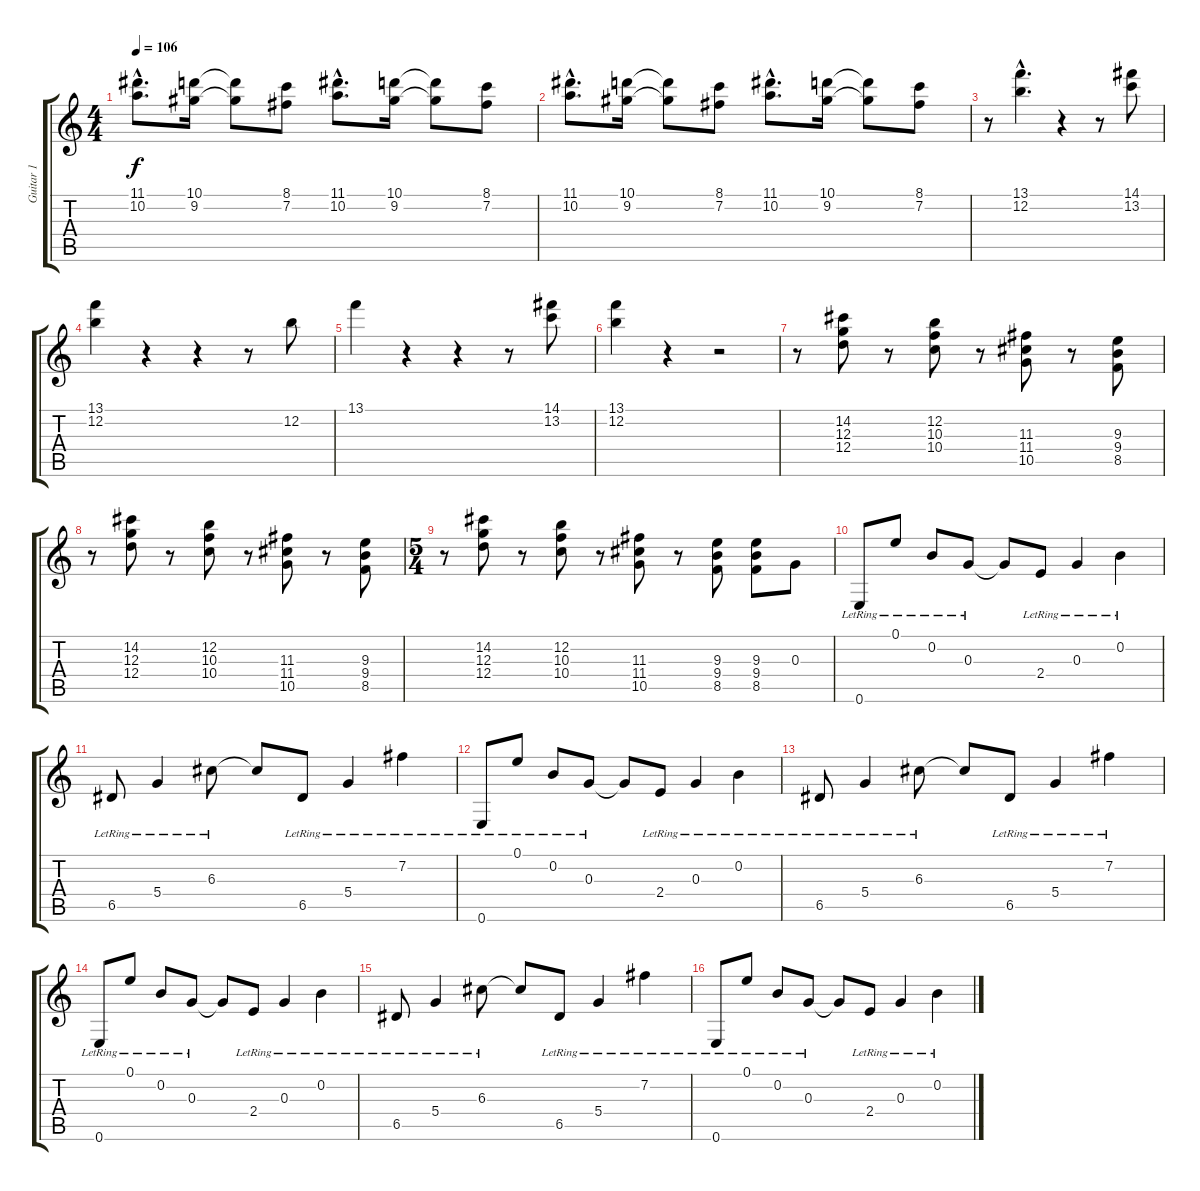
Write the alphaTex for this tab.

\track ("Guitar 1" "Guitar 1") {instrument overdrivenguitar}
\staff {score tabs}
\tuning (E4 B3 G3 D3 A2 E2) {hide}
\ts (4 4)
\tempo 106
\clef g2
\ks c
(11.1{hac} 10.2{hac}).8{d dy f} (10.1 9.2).16 (10.1{t} 9.2{t}).8 (8.1 7.2).8 (11.1{hac} 10.2{hac}).8{d} (10.1 9.2).16 (10.1{t} 9.2{t}).8 (8.1 7.2).8 |
(11.1{hac} 10.2{hac}).8{d} (10.1 9.2).16 (10.1{t} 9.2{t}).8 (8.1 7.2).8 (11.1{hac} 10.2{hac}).8{d} (10.1 9.2).16 (10.1{t} 9.2{t}).8 (8.1 7.2).8 |
r.8 (13.1{hac} 12.2{hac}).4{d} r.4 r.8 (14.1 13.2).8 |
(13.1 12.2).4 r.4 r.4 r.8 12.2.8 |
13.1.4 r.4 r.4 r.8 (14.1 13.2).8 |
(13.1 12.2).4 r.4 r.2 |
r.8 (14.2 12.3 12.4).8 r.8 (12.2 10.3 10.4).8 r.8 (11.3 11.4 10.5).8 r.8 (9.3 9.4 8.5).8 |
r.8 (14.2 12.3 12.4).8 r.8 (12.2 10.3 10.4).8 r.8 (11.3 11.4 10.5).8 r.8 (9.3 9.4 8.5).8 |
\ts (5 4)
r.8 (14.2 12.3 12.4).8 r.8 (12.2 10.3 10.4).8 r.8 (11.3 11.4 10.5).8 r.8 (9.3 9.4 8.5).8 (9.3 9.4 8.5).8 0.3.8 |
0.6{lr}.8 0.1{lr}.8 0.2{lr}.8 0.3{lr}.8 0.3{t}.8 2.4{lr}.8 0.3{lr}.4 0.2{lr}.4 |
6.5{lr}.8 5.4{lr}.4 6.3{lr}.8 6.3{t}.8 6.5{lr}.8 5.4{lr}.4 7.2{lr}.4 |
0.6{lr}.8 0.1{lr}.8 0.2{lr}.8 0.3{lr}.8 0.3{t}.8 2.4{lr}.8 0.3{lr}.4 0.2{lr}.4 |
6.5{lr}.8 5.4{lr}.4 6.3{lr}.8 6.3{t}.8 6.5{lr}.8 5.4{lr}.4 7.2{lr}.4 |
0.6{lr}.8 0.1{lr}.8 0.2{lr}.8 0.3{lr}.8 0.3{t}.8 2.4{lr}.8 0.3{lr}.4 0.2{lr}.4 |
6.5{lr}.8 5.4{lr}.4 6.3{lr}.8 6.3{t}.8 6.5{lr}.8 5.4{lr}.4 7.2{lr}.4 |
0.6{lr}.8 0.1{lr}.8 0.2{lr}.8 0.3{lr}.8 0.3{t}.8 2.4{lr}.8 0.3{lr}.4 0.2{lr}.4
